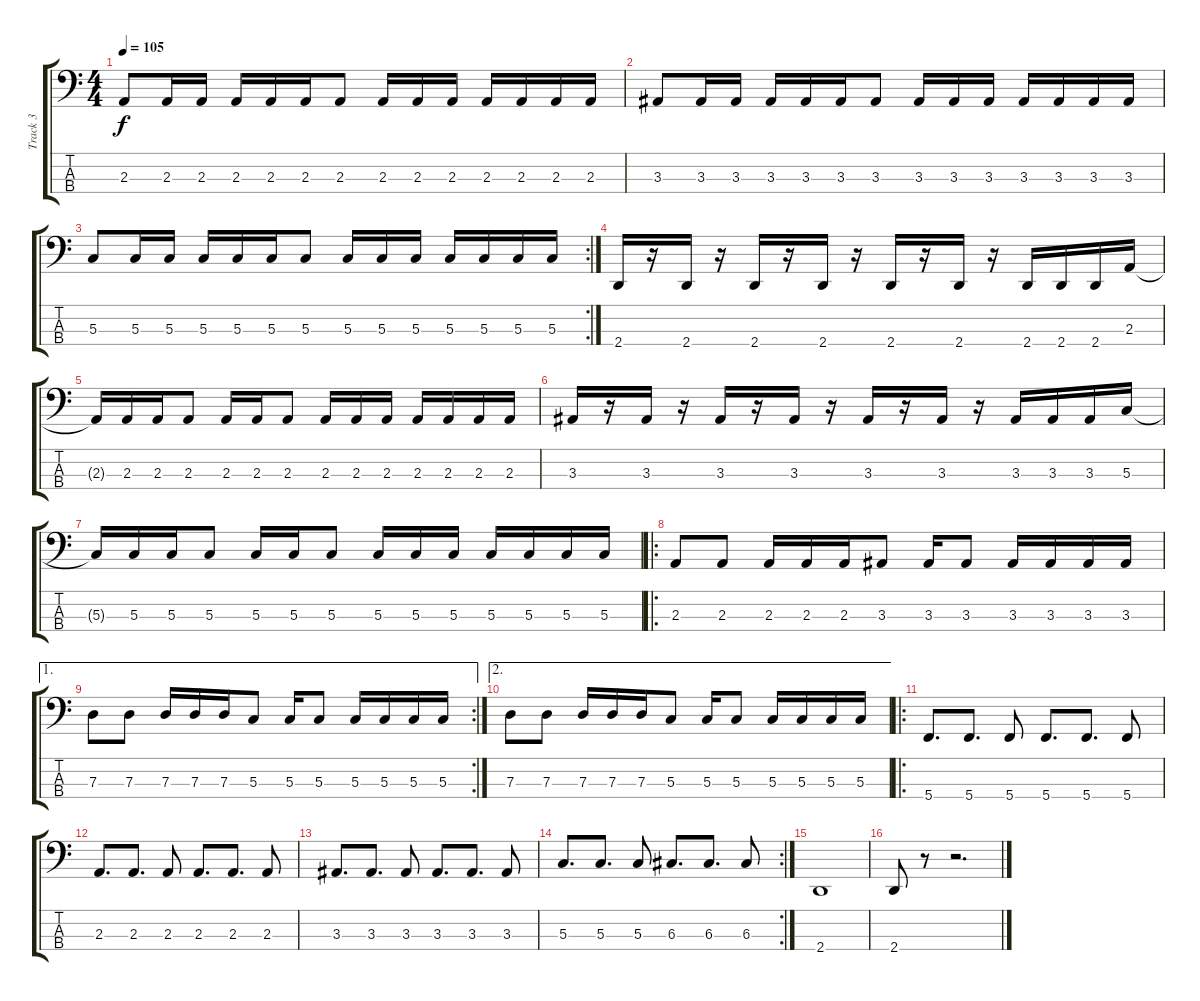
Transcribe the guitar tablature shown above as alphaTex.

\track ("Track 3" "Track 3") {instrument electricbassfinger}
\staff {score tabs}
\tuning (F2 C2 G1 C1) {hide}
\ts (4 4)
\tempo 105
\clef f4
\ks c
2.3.8{dy f} 2.3.16 2.3.16 2.3.16 2.3.16 2.3.16 2.3.8 2.3.16 2.3.16 2.3.16 2.3.16 2.3.16 2.3.16 2.3.16 |
3.3.8 3.3.16 3.3.16 3.3.16 3.3.16 3.3.16 3.3.8 3.3.16 3.3.16 3.3.16 3.3.16 3.3.16 3.3.16 3.3.16 |
\rc 2
5.3.8 5.3.16 5.3.16 5.3.16 5.3.16 5.3.16 5.3.8 5.3.16 5.3.16 5.3.16 5.3.16 5.3.16 5.3.16 5.3.16 |
2.4.16 r.16 2.4.16 r.16 2.4.16 r.16 2.4.16 r.16 2.4.16 r.16 2.4.16 r.16 2.4.16 2.4.16 2.4.16 2.3.16 |
2.3{t}.16 2.3.16 2.3.16 2.3.8 2.3.16 2.3.16 2.3.8 2.3.16 2.3.16 2.3.16 2.3.16 2.3.16 2.3.16 2.3.16 |
3.3.16 r.16 3.3.16 r.16 3.3.16 r.16 3.3.16 r.16 3.3.16 r.16 3.3.16 r.16 3.3.16 3.3.16 3.3.16 5.3.16 |
5.3{t}.16 5.3.16 5.3.16 5.3.8 5.3.16 5.3.16 5.3.8 5.3.16 5.3.16 5.3.16 5.3.16 5.3.16 5.3.16 5.3.16 |
\ro
2.3.8 2.3.8 2.3.16 2.3.16 2.3.16 3.3.8 3.3.16 3.3.8 3.3.16 3.3.16 3.3.16 3.3.16 |
\ae 1
\rc 2
7.3.8 7.3.8 7.3.16 7.3.16 7.3.16 5.3.8 5.3.16 5.3.8 5.3.16 5.3.16 5.3.16 5.3.16 |
\ae 2
7.3.8 7.3.8 7.3.16 7.3.16 7.3.16 5.3.8 5.3.16 5.3.8 5.3.16 5.3.16 5.3.16 5.3.16 |
\ro
5.4.8{d} 5.4.8{d} 5.4.8 5.4.8{d} 5.4.8{d} 5.4.8 |
2.3.8{d} 2.3.8{d} 2.3.8 2.3.8{d} 2.3.8{d} 2.3.8 |
3.3.8{d} 3.3.8{d} 3.3.8 3.3.8{d} 3.3.8{d} 3.3.8 |
\rc 2
5.3.8{d} 5.3.8{d} 5.3.8 6.3.8{d} 6.3.8{d} 6.3.8 |
2.4.1 |
2.4.8 r.8 r.2{d}
